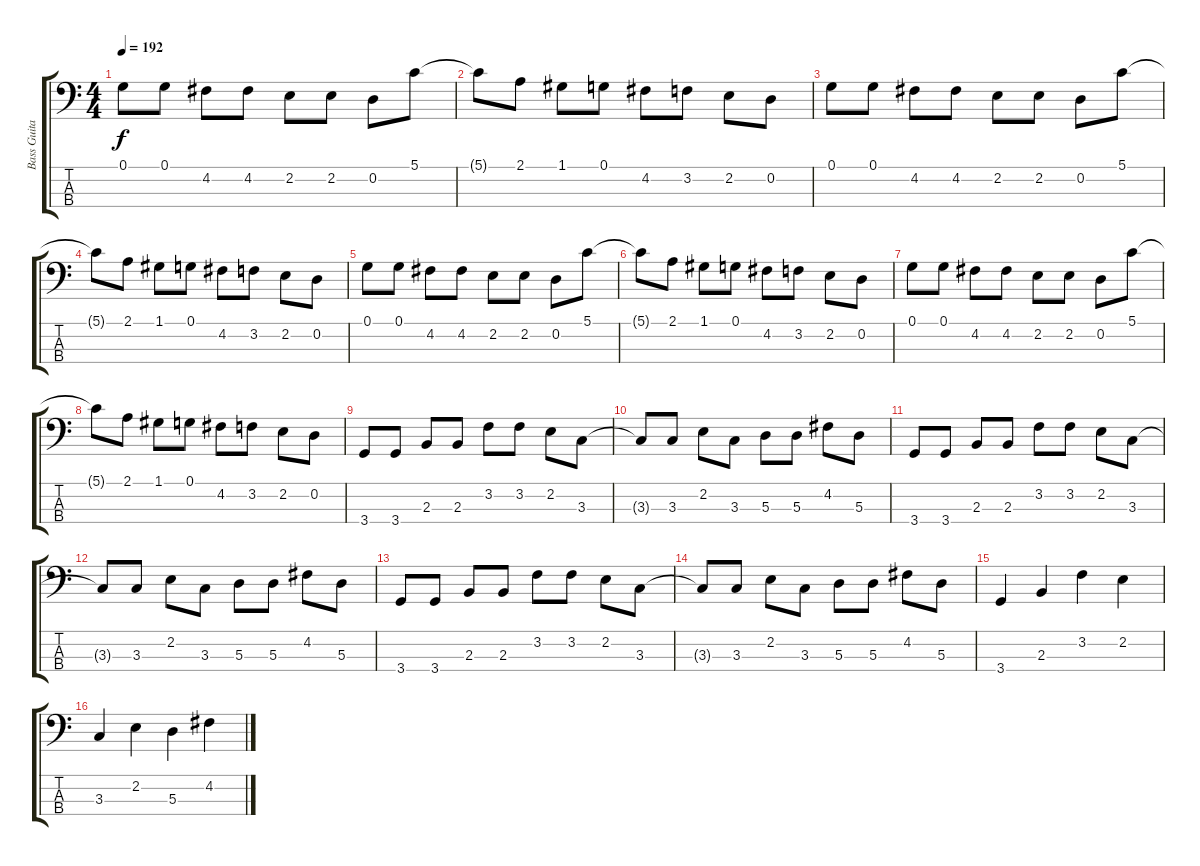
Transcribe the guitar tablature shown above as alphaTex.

\track ("Bass Guitar" "Bass Guita") {instrument electricbasspick}
\staff {score tabs}
\tuning (G2 D2 A1 E1) {hide}
\ts (4 4)
\tempo 192
\clef f4
\ks c
0.1.8{dy f} 0.1.8 4.2.8 4.2.8 2.2.8 2.2.8 0.2.8 5.1.8 |
5.1{t}.8 2.1.8 1.1.8 0.1.8 4.2.8 3.2.8 2.2.8 0.2.8 |
0.1.8 0.1.8 4.2.8 4.2.8 2.2.8 2.2.8 0.2.8 5.1.8 |
5.1{t}.8 2.1.8 1.1.8 0.1.8 4.2.8 3.2.8 2.2.8 0.2.8 |
0.1.8 0.1.8 4.2.8 4.2.8 2.2.8 2.2.8 0.2.8 5.1.8 |
5.1{t}.8 2.1.8 1.1.8 0.1.8 4.2.8 3.2.8 2.2.8 0.2.8 |
0.1.8 0.1.8 4.2.8 4.2.8 2.2.8 2.2.8 0.2.8 5.1.8 |
5.1{t}.8 2.1.8 1.1.8 0.1.8 4.2.8 3.2.8 2.2.8 0.2.8 |
3.4.8 3.4.8 2.3.8 2.3.8 3.2.8 3.2.8 2.2.8 3.3.8 |
3.3{t}.8 3.3.8 2.2.8 3.3.8 5.3.8 5.3.8 4.2.8 5.3.8 |
3.4.8 3.4.8 2.3.8 2.3.8 3.2.8 3.2.8 2.2.8 3.3.8 |
3.3{t}.8 3.3.8 2.2.8 3.3.8 5.3.8 5.3.8 4.2.8 5.3.8 |
3.4.8 3.4.8 2.3.8 2.3.8 3.2.8 3.2.8 2.2.8 3.3.8 |
3.3{t}.8 3.3.8 2.2.8 3.3.8 5.3.8 5.3.8 4.2.8 5.3.8 |
3.4.4 2.3.4 3.2.4 2.2.4 |
3.3.4 2.2.4 5.3.4 4.2.4
